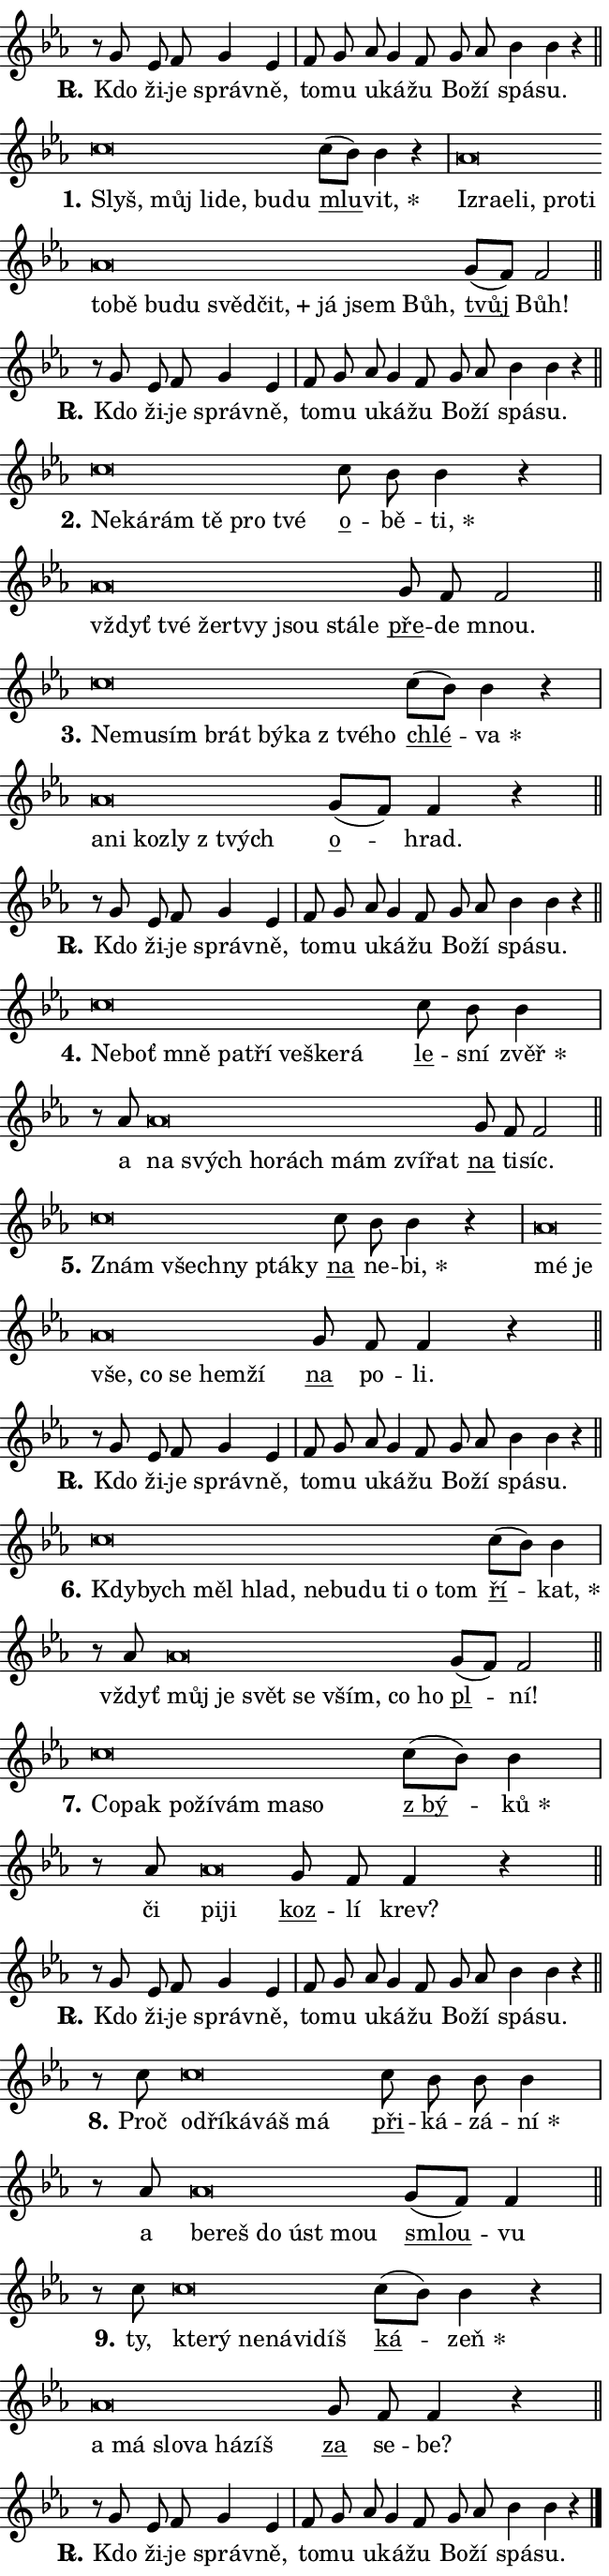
\version "2.24.0"
\header { tagline = "" }
\paper {
  indent = 0\cm
  top-margin = 0\cm
  right-margin = 0.13\cm % to fit lyric hyphens
  bottom-margin = 0\cm
  left-margin = 0\cm
  paper-width = 11\cm
  page-breaking = #ly:one-page-breaking
  system-system-spacing.basic-distance = #11
  score-system-spacing.basic-distance = #11
  ragged-last = ##f
}


%% Author: Thomas Morley
%% https://lists.gnu.org/archive/html/lilypond-user/2020-05/msg00002.html
#(define (line-position grob)
"Returns position of @var[grob} in current system:
   @code{'start}, if at first time-step
   @code{'end}, if at last time-step
   @code{'middle} otherwise
"
  (let* ((col (ly:item-get-column grob))
         (ln (ly:grob-object col 'left-neighbor))
         (rn (ly:grob-object col 'right-neighbor))
         (col-to-check-left (if (ly:grob? ln) ln col))
         (col-to-check-right (if (ly:grob? rn) rn col))
         (break-dir-left
           (and
             (ly:grob-property col-to-check-left 'non-musical #f)
             (ly:item-break-dir col-to-check-left)))
         (break-dir-right
           (and
             (ly:grob-property col-to-check-right 'non-musical #f)
             (ly:item-break-dir col-to-check-right))))
        (cond ((eqv? 1 break-dir-left) 'start)
              ((eqv? -1 break-dir-right) 'end)
              (else 'middle))))

#(define (tranparent-at-line-position vctor)
  (lambda (grob)
  "Relying on @code{line-position} select the relevant enry from @var{vctor}.
Used to determine transparency,"
    (case (line-position grob)
      ((end) (not (vector-ref vctor 0)))
      ((middle) (not (vector-ref vctor 1)))
      ((start) (not (vector-ref vctor 2))))))

noteHeadBreakVisibility =
#(define-music-function (break-visibility)(vector?)
"Makes @code{NoteHead}s transparent relying on @var{break-visibility}"
#{
  \override NoteHead.transparent =
    #(tranparent-at-line-position break-visibility)
#})

#(define delete-ledgers-for-transparent-note-heads
  (lambda (grob)
    "Reads whether a @code{NoteHead} is transparent.
If so this @code{NoteHead} is removed from @code{'note-heads} from
@var{grob}, which is supposed to be @code{LedgerLineSpanner}.
As a result ledgers are not printed for this @code{NoteHead}"
    (let* ((nhds-array (ly:grob-object grob 'note-heads))
           (nhds-list
             (if (ly:grob-array? nhds-array)
                 (ly:grob-array->list nhds-array)
                 '()))
           ;; Relies on the transparent-property being done before
           ;; Staff.LedgerLineSpanner.after-line-breaking is executed.
           ;; This is fragile ...
           (to-keep
             (remove
               (lambda (nhd)
                 (ly:grob-property nhd 'transparent #f))
               nhds-list)))
      ;; TODO find a better method to iterate over grob-arrays, similiar
      ;; to filter/remove etc for lists
      ;; For now rebuilt from scratch
      (set! (ly:grob-object grob 'note-heads)  '())
      (for-each
        (lambda (nhd)
          (ly:pointer-group-interface::add-grob grob 'note-heads nhd))
        to-keep))))

squashNotes = {
  \override NoteHead.X-extent = #'(-0.2 . 0.2)
  \override NoteHead.Y-extent = #'(-0.75 . 0)
  \override NoteHead.stencil =
    #(lambda (grob)
       (let ((pos (ly:grob-property grob 'staff-position)))
         (begin
           (if (< pos -7) (display "ERROR: Lower brevis then expected\n") (display ""))
           (if (<= pos -6) ly:text-interface::print ly:note-head::print))))
}
unSquashNotes = {
  \revert NoteHead.X-extent
  \revert NoteHead.Y-extent
  \revert NoteHead.stencil
}

hideNotes = \noteHeadBreakVisibility #begin-of-line-visible
unHideNotes = \noteHeadBreakVisibility #all-visible

% work-around for resetting accidentals
% https://lilypond.org/doc/v2.23/Documentation/notation/displaying-rhythms#unmetered-music
cadenzaMeasure = {
  \cadenzaOff
  \partial 1024 s1024
  \cadenzaOn
}

#(define-markup-command (accent layout props text) (markup?)
  "Underline accented syllable"
  (interpret-markup layout props
    #{\markup \override #'(offset . 4.3) \underline { #text }#}))

responsum = \markup \concat {
  "R" \hspace #-1.05 \path #0.1 #'((moveto 0 0.07) (lineto 0.9 0.8)) \hspace #0.05 "."
}

spaceSize = #0.6828661417322834 % exact space size for TeX Gyre Schola

\layout {
  \context {
    \Staff
    \remove "Time_signature_engraver"
    \override LedgerLineSpanner.after-line-breaking = #delete-ledgers-for-transparent-note-heads
  }
  \context {
    \Lyrics {
      \override LyricSpace.minimum-distance = \spaceSize
      \override LyricText.font-name = #"TeX Gyre Schola"
      \override LyricText.font-size = 1
      \override StanzaNumber.font-name = #"TeX Gyre Schola Bold"
      \override StanzaNumber.font-size = 1
    }
  }
  \context {
    \Score 
    \override NoteHead.text =
      #(lambda (grob) 
        (let ((pos (ly:grob-property grob 'staff-position)))
          #{\markup {
            \combine
              \halign #-0.55 \raise #(if (= pos -6) 0 0.5) \override #'(thickness . 2) \draw-line #'(3.2 . 0)
              \musicglyph "noteheads.sM1"
          }#}))
  }
}

% magnetic-lyrics.ily
%
%   written by
%     Jean Abou Samra <jean@abou-samra.fr>
%     Werner Lemberg <wl@gnu.org>
%
%   adapted by
%     Jiri Hon <jiri.hon@gmail.com>
%
% Version 2022-Apr-15

% https://www.mail-archive.com/lilypond-user@gnu.org/msg149350.html

#(define (Left_hyphen_pointer_engraver context)
   "Collect syllable-hyphen-syllable occurrences in lyrics and store
them in properties.  This engraver only looks to the left.  For
example, if the lyrics input is @code{foo -- bar}, it does the
following.

@itemize @bullet
@item
Set the @code{text} property of the @code{LyricHyphen} grob between
@q{foo} and @q{bar} to @code{foo}.

@item
Set the @code{left-hyphen} property of the @code{LyricText} grob with
text @q{foo} to the @code{LyricHyphen} grob between @q{foo} and
@q{bar}.
@end itemize

Use this auxiliary engraver in combination with the
@code{lyric-@/text::@/apply-@/magnetic-@/offset!} hook."
   (let ((hyphen #f)
         (text #f))
     (make-engraver
      (acknowledgers
       ((lyric-syllable-interface engraver grob source-engraver)
        (set! text grob)))
      (end-acknowledgers
       ((lyric-hyphen-interface engraver grob source-engraver)
        ;(when (not (grob::has-interface grob 'lyric-space-interface))
          (set! hyphen grob)));)
      ((stop-translation-timestep engraver)
       (when (and text hyphen)
         (ly:grob-set-object! text 'left-hyphen hyphen))
       (set! text #f)
       (set! hyphen #f)))))

#(define (lyric-text::apply-magnetic-offset! grob)
   "If the space between two syllables is less than the value in
property @code{LyricText@/.details@/.squash-threshold}, move the right
syllable to the left so that it gets concatenated with the left
syllable.

Use this function as a hook for
@code{LyricText@/.after-@/line-@/breaking} if the
@code{Left_@/hyphen_@/pointer_@/engraver} is active."
   (let ((hyphen (ly:grob-object grob 'left-hyphen #f)))
     (when hyphen
       (let ((left-text (ly:spanner-bound hyphen LEFT)))
         (when (grob::has-interface left-text 'lyric-syllable-interface)
           (let* ((common (ly:grob-common-refpoint grob left-text X))
                  (this-x-ext (ly:grob-extent grob common X))
                  (left-x-ext
                   (begin
                     ;; Trigger magnetism for left-text.
                     (ly:grob-property left-text 'after-line-breaking)
                     (ly:grob-extent left-text common X)))
                  ;; `delta` is the gap width between two syllables.
                  (delta (- (interval-start this-x-ext)
                            (interval-end left-x-ext)))
                  (details (ly:grob-property grob 'details))
                  (threshold (assoc-get 'squash-threshold details 0.2)))
             (when (< delta threshold)
               (let* (;; We have to manipulate the input text so that
                      ;; ligatures crossing syllable boundaries are not
                      ;; disabled.  For languages based on the Latin
                      ;; script this is essentially a beautification.
                      ;; However, for non-Western scripts it can be a
                      ;; necessity.
                      (lt (ly:grob-property left-text 'text))
                      (rt (ly:grob-property grob 'text))
                      (is-space (grob::has-interface hyphen 'lyric-space-interface))
                      (space (if is-space " " ""))
                      (extra-delta (if is-space spaceSize 0))
                      ;; Append new syllable.
                      (ltrt-space (if (and (string? lt) (string? rt))
                                (string-append lt space rt)
                                (make-concat-markup (list lt space rt))))
                      ;; Right-align `ltrt` to the right side.
                      (ltrt-space-markup (grob-interpret-markup
                               grob
                               (make-translate-markup
                                (cons (interval-length this-x-ext) 0)
                                (make-right-align-markup ltrt-space)))))
                 (begin
                   ;; Don't print `left-text`.
                   (ly:grob-set-property! left-text 'stencil #f)
                   ;; Set text and stencil (which holds all collected
                   ;; syllables so far) and shift it to the left.
                   (ly:grob-set-property! grob 'text ltrt-space)
                   (ly:grob-set-property! grob 'stencil ltrt-space-markup)
                   (ly:grob-translate-axis! grob (- (- delta extra-delta)) X))))))))))


#(define (lyric-hyphen::displace-bounds-first grob)
   ;; Make very sure this callback isn't triggered too early.
   (let ((left (ly:spanner-bound grob LEFT))
         (right (ly:spanner-bound grob RIGHT)))
     (ly:grob-property left 'after-line-breaking)
     (ly:grob-property right 'after-line-breaking)
     (ly:lyric-hyphen::print grob)))

squashThreshold = #0.4

\layout {
  \context {
    \Lyrics
    \consists #Left_hyphen_pointer_engraver
    \override LyricText.after-line-breaking =
      #lyric-text::apply-magnetic-offset!
    \override LyricHyphen.stencil = #lyric-hyphen::displace-bounds-first
    \override LyricText.details.squash-threshold = \squashThreshold
    \override LyricHyphen.minimum-distance = 0
    \override LyricHyphen.minimum-length = \squashThreshold
  }
}

squashText = \override LyricText.details.squash-threshold = 9999
unSquashText = \override LyricText.details.squash-threshold = \squashThreshold

leftText = \override LyricText.self-alignment-X = #LEFT
unLeftText = \revert LyricText.self-alignment-X

starOffset = #(lambda (grob) 
                (let ((x_offset (ly:self-alignment-interface::aligned-on-x-parent grob)))
                  (if (= x_offset 0) 0 (+ x_offset 1.2))))

star = #(define-music-function (syllable)(string?)
"Append star separator at the end of a syllable"
#{
  \once \override LyricText.X-offset = #starOffset
  \lyricmode { \markup {
    #syllable
    \override #'((font-name . "TeX Gyre Schola Bold")) \hspace #0.2 \lower #0.65 \larger "*"
  } }
#})

starAccent = #(define-music-function (syllable)(string?)
"Append star separator at the end of a syllable and make accent"
#{
  \once \override LyricText.X-offset = #starOffset
  \lyricmode { \markup {
    \accent #syllable
    \override #'((font-name . "TeX Gyre Schola Bold")) \hspace #0.2 \lower #0.65 \larger "*"
  } }
#})

breath = #(define-music-function (syllable)(string?)
"Append breathing indicator at the end of a syllable"
#{
  \lyricmode { \markup { #syllable "+" } }
#})

optionalBreath = #(define-music-function (syllable)(string?)
"Append optional breathing indicator at the end of a syllable"
#{
  \lyricmode { \markup { #syllable "(+)" } }
#})


\score {
    <<
        \new Voice = "melody" { \cadenzaOn \key es \major \relative { r8 g' es f g4 es \cadenzaMeasure \bar "|" f8 g \bar "" as g4 f8 \bar "" g as \bar "" bes4 bes r \cadenzaMeasure \bar "||" \break } }
        \new Lyrics \lyricsto "melody" { \lyricmode { \set stanza = \responsum
Kdo ži -- je správ -- ně, to -- mu u -- ká -- žu Bo -- ží spá -- su. } }
    >>
    \layout {}
}

\score {
    <<
        \new Voice = "melody" { \cadenzaOn \key es \major \relative { \squashNotes c''\breve*1/16 \hideNotes \breve*1/16 \bar "" \breve*1/16 \bar "" \breve*1/16 \bar "" \breve*1/16 \breve*1/16 \bar "" \unHideNotes \unSquashNotes \bar "" c8[( bes)] bes4 r \cadenzaMeasure \bar "|" \squashNotes as\breve*1/16 \hideNotes \breve*1/16 \bar "" \breve*1/16 \bar "" \breve*1/16 \bar "" \breve*1/16 \bar "" \breve*1/16 \bar "" \breve*1/16 \bar "" \breve*1/16 \bar "" \breve*1/16 \bar "" \breve*1/16 \bar "" \breve*1/16 \bar "" \breve*1/16 \bar "" \breve*1/16 \bar "" \breve*1/16 \breve*1/16 \bar "" \unHideNotes \unSquashNotes \bar "" g8[( f)] f2 \cadenzaMeasure \bar "||" \break } }
        \new Lyrics \lyricsto "melody" { \lyricmode { \set stanza = "1."
\leftText Slyš, \squashText můj li -- de, bu -- du \unLeftText \unSquashText \markup \accent mlu -- \star vit, \leftText Iz -- \squashText ra -- e -- li, pro -- ti to -- bě bu -- du svěd -- \breath "čit," já jsem Bůh, \unLeftText \unSquashText \markup \accent tvůj Bůh! } }
    >>
    \layout {}
}

\score {
    <<
        \new Voice = "melody" { \cadenzaOn \key es \major \relative { r8 g' es f g4 es \cadenzaMeasure \bar "|" f8 g \bar "" as g4 f8 \bar "" g as \bar "" bes4 bes r \cadenzaMeasure \bar "||" \break } }
        \new Lyrics \lyricsto "melody" { \lyricmode { \set stanza = \responsum
Kdo ži -- je správ -- ně, to -- mu u -- ká -- žu Bo -- ží spá -- su. } }
    >>
    \layout {}
}

\score {
    <<
        \new Voice = "melody" { \cadenzaOn \key es \major \relative { \squashNotes c''\breve*1/16 \hideNotes \breve*1/16 \bar "" \breve*1/16 \bar "" \breve*1/16 \bar "" \breve*1/16 \breve*1/16 \bar "" \unHideNotes \unSquashNotes \bar "" c8 bes bes4 r \cadenzaMeasure \bar "|" \squashNotes as\breve*1/16 \hideNotes \breve*1/16 \bar "" \breve*1/16 \bar "" \breve*1/16 \bar "" \breve*1/16 \bar "" \breve*1/16 \breve*1/16 \bar "" \unHideNotes \unSquashNotes \bar "" g8 f f2 \cadenzaMeasure \bar "||" \break } }
        \new Lyrics \lyricsto "melody" { \lyricmode { \set stanza = "2."
\leftText Ne -- \squashText ká -- rám tě pro tvé \unLeftText \unSquashText \markup \accent o -- bě -- \star ti, \leftText vždyť \squashText tvé žer -- tvy jsou stá -- le \unLeftText \unSquashText \markup \accent pře -- de mnou. } }
    >>
    \layout {}
}

\score {
    <<
        \new Voice = "melody" { \cadenzaOn \key es \major \relative { \squashNotes c''\breve*1/16 \hideNotes \breve*1/16 \bar "" \breve*1/16 \bar "" \breve*1/16 \bar "" \breve*1/16 \bar "" \breve*1/16 \bar "" \breve*1/16 \breve*1/16 \bar "" \unHideNotes \unSquashNotes \bar "" c8[( bes)] bes4 r \cadenzaMeasure \bar "|" \squashNotes as\breve*1/16 \hideNotes \breve*1/16 \bar "" \breve*1/16 \bar "" \breve*1/16 \breve*1/16 \bar "" \unHideNotes \unSquashNotes \bar "" g8[( f)] f4 r \cadenzaMeasure \bar "||" \break } }
        \new Lyrics \lyricsto "melody" { \lyricmode { \set stanza = "3."
\leftText Ne -- \squashText mu -- sím brát bý -- ka "z tvé" -- ho \unLeftText \unSquashText \markup \accent chlé -- \star va \leftText a -- \squashText ni koz -- ly "z tvých" \unLeftText \unSquashText \markup \accent o -- hrad. } }
    >>
    \layout {}
}

\score {
    <<
        \new Voice = "melody" { \cadenzaOn \key es \major \relative { r8 g' es f g4 es \cadenzaMeasure \bar "|" f8 g \bar "" as g4 f8 \bar "" g as \bar "" bes4 bes r \cadenzaMeasure \bar "||" \break } }
        \new Lyrics \lyricsto "melody" { \lyricmode { \set stanza = \responsum
Kdo ži -- je správ -- ně, to -- mu u -- ká -- žu Bo -- ží spá -- su. } }
    >>
    \layout {}
}

\score {
    <<
        \new Voice = "melody" { \cadenzaOn \key es \major \relative { \squashNotes c''\breve*1/16 \hideNotes \breve*1/16 \bar "" \breve*1/16 \bar "" \breve*1/16 \bar "" \breve*1/16 \bar "" \breve*1/16 \bar "" \breve*1/16 \breve*1/16 \bar "" \unHideNotes \unSquashNotes \bar "" c8 bes bes4 \cadenzaMeasure \bar "|" r8 as8 \squashNotes as\breve*1/16 \hideNotes \breve*1/16 \bar "" \breve*1/16 \bar "" \breve*1/16 \bar "" \breve*1/16 \bar "" \breve*1/16 \breve*1/16 \bar "" \unHideNotes \unSquashNotes \bar "" g8 f f2 \cadenzaMeasure \bar "||" \break } }
        \new Lyrics \lyricsto "melody" { \lyricmode { \set stanza = "4."
\leftText Ne -- \squashText boť mně pa -- tří ve -- ške -- rá \unLeftText \unSquashText \markup \accent le -- sní \star zvěř a \leftText na \squashText svých ho -- rách mám zví -- řat \unLeftText \unSquashText \markup \accent na ti -- síc. } }
    >>
    \layout {}
}

\score {
    <<
        \new Voice = "melody" { \cadenzaOn \key es \major \relative { \squashNotes c''\breve*1/16 \hideNotes \breve*1/16 \bar "" \breve*1/16 \bar "" \breve*1/16 \breve*1/16 \bar "" \unHideNotes \unSquashNotes \bar "" c8 bes bes4 r \cadenzaMeasure \bar "|" \squashNotes as\breve*1/16 \hideNotes \breve*1/16 \bar "" \breve*1/16 \bar "" \breve*1/16 \bar "" \breve*1/16 \bar "" \breve*1/16 \breve*1/16 \bar "" \unHideNotes \unSquashNotes \bar "" g8 f f4 r \cadenzaMeasure \bar "||" \break } }
        \new Lyrics \lyricsto "melody" { \lyricmode { \set stanza = "5."
\leftText Znám \squashText všech -- ny ptá -- ky \unLeftText \unSquashText \markup \accent na ne -- \star bi, \leftText mé \squashText je vše, co se hem -- ží \unLeftText \unSquashText \markup \accent na po -- li. } }
    >>
    \layout {}
}

\score {
    <<
        \new Voice = "melody" { \cadenzaOn \key es \major \relative { r8 g' es f g4 es \cadenzaMeasure \bar "|" f8 g \bar "" as g4 f8 \bar "" g as \bar "" bes4 bes r \cadenzaMeasure \bar "||" \break } }
        \new Lyrics \lyricsto "melody" { \lyricmode { \set stanza = \responsum
Kdo ži -- je správ -- ně, to -- mu u -- ká -- žu Bo -- ží spá -- su. } }
    >>
    \layout {}
}

\score {
    <<
        \new Voice = "melody" { \cadenzaOn \key es \major \relative { \squashNotes c''\breve*1/16 \hideNotes \breve*1/16 \bar "" \breve*1/16 \bar "" \breve*1/16 \bar "" \breve*1/16 \bar "" \breve*1/16 \bar "" \breve*1/16 \bar "" \breve*1/16 \bar "" \breve*1/16 \breve*1/16 \bar "" \unHideNotes \unSquashNotes \bar "" c8[( bes)] bes4 \cadenzaMeasure \bar "|" r8 as \squashNotes as\breve*1/16 \hideNotes \breve*1/16 \bar "" \breve*1/16 \bar "" \breve*1/16 \bar "" \breve*1/16 \bar "" \breve*1/16 \breve*1/16 \bar "" \unHideNotes \unSquashNotes \bar "" g8[( f)] f2 \cadenzaMeasure \bar "||" \break } }
        \new Lyrics \lyricsto "melody" { \lyricmode { \set stanza = "6."
\leftText Kdy -- \squashText bych měl hlad, ne -- bu -- du ti o tom \unLeftText \unSquashText \markup \accent ří -- \star kat, vždyť \leftText můj \squashText je svět se vším, co ho \unLeftText \unSquashText \markup \accent pl -- ní! } }
    >>
    \layout {}
}

\score {
    <<
        \new Voice = "melody" { \cadenzaOn \key es \major \relative { \squashNotes c''\breve*1/16 \hideNotes \breve*1/16 \bar "" \breve*1/16 \bar "" \breve*1/16 \bar "" \breve*1/16 \bar "" \breve*1/16 \breve*1/16 \bar "" \unHideNotes \unSquashNotes \bar "" c8[( bes)] bes4 \cadenzaMeasure \bar "|" r8 as8 \squashNotes as\breve*1/16 \hideNotes \breve*1/16 \bar "" \unHideNotes \unSquashNotes \bar "" g8 f f4 r \cadenzaMeasure \bar "||" \break } }
        \new Lyrics \lyricsto "melody" { \lyricmode { \set stanza = "7."
\leftText Co -- \squashText pak po -- ží -- vám ma -- so \unLeftText \unSquashText \markup \accent "z bý" -- \star ků či \leftText pi -- \squashText ji \unLeftText \unSquashText \markup \accent koz -- lí krev? } }
    >>
    \layout {}
}

\score {
    <<
        \new Voice = "melody" { \cadenzaOn \key es \major \relative { r8 g' es f g4 es \cadenzaMeasure \bar "|" f8 g \bar "" as g4 f8 \bar "" g as \bar "" bes4 bes r \cadenzaMeasure \bar "||" \break } }
        \new Lyrics \lyricsto "melody" { \lyricmode { \set stanza = \responsum
Kdo ži -- je správ -- ně, to -- mu u -- ká -- žu Bo -- ží spá -- su. } }
    >>
    \layout {}
}

\score {
    <<
        \new Voice = "melody" { \cadenzaOn \key es \major \relative { r8 c''8 \squashNotes c\breve*1/16 \hideNotes \breve*1/16 \bar "" \breve*1/16 \bar "" \breve*1/16 \breve*1/16 \bar "" \unHideNotes \unSquashNotes \bar "" c8 bes bes bes4 \cadenzaMeasure \bar "|" r8 as8 \squashNotes as\breve*1/16 \hideNotes \breve*1/16 \bar "" \breve*1/16 \bar "" \breve*1/16 \breve*1/16 \bar "" \unHideNotes \unSquashNotes \bar "" g8[( f)] f4 \cadenzaMeasure \bar "||" \break } }
        \new Lyrics \lyricsto "melody" { \lyricmode { \set stanza = "8."
Proč \leftText od -- \squashText ří -- ká -- váš má \unLeftText \unSquashText \markup \accent při -- ká -- zá -- \star ní a \leftText be -- \squashText reš do úst mou \unLeftText \unSquashText \markup \accent smlou -- vu } }
    >>
    \layout {}
}

\score {
    <<
        \new Voice = "melody" { \cadenzaOn \key es \major \relative { r8 c''8 \squashNotes c\breve*1/16 \hideNotes \breve*1/16 \bar "" \breve*1/16 \bar "" \breve*1/16 \bar "" \breve*1/16 \breve*1/16 \bar "" \unHideNotes \unSquashNotes \bar "" c8[( bes)] bes4 r \cadenzaMeasure \bar "|" \squashNotes as\breve*1/16 \hideNotes \breve*1/16 \bar "" \breve*1/16 \bar "" \breve*1/16 \bar "" \breve*1/16 \breve*1/16 \bar "" \unHideNotes \unSquashNotes \bar "" g8 f f4 r \cadenzaMeasure \bar "||" \break } }
        \new Lyrics \lyricsto "melody" { \lyricmode { \set stanza = "9."
ty, \leftText kte -- \squashText rý ne -- ná -- vi -- díš \unLeftText \unSquashText \markup \accent ká -- \star zeň \leftText a \squashText má slo -- va há -- zíš \unLeftText \unSquashText \markup \accent za se -- be? } }
    >>
    \layout {}
}

\score {
    <<
        \new Voice = "melody" { \cadenzaOn \key es \major \relative { r8 g' es f g4 es \cadenzaMeasure \bar "|" f8 g \bar "" as g4 f8 \bar "" g as \bar "" bes4 bes r \cadenzaMeasure \bar "||" \break } \bar "|." }
        \new Lyrics \lyricsto "melody" { \lyricmode { \set stanza = \responsum
Kdo ži -- je správ -- ně, to -- mu u -- ká -- žu Bo -- ží spá -- su. } }
    >>
    \layout {}
}
